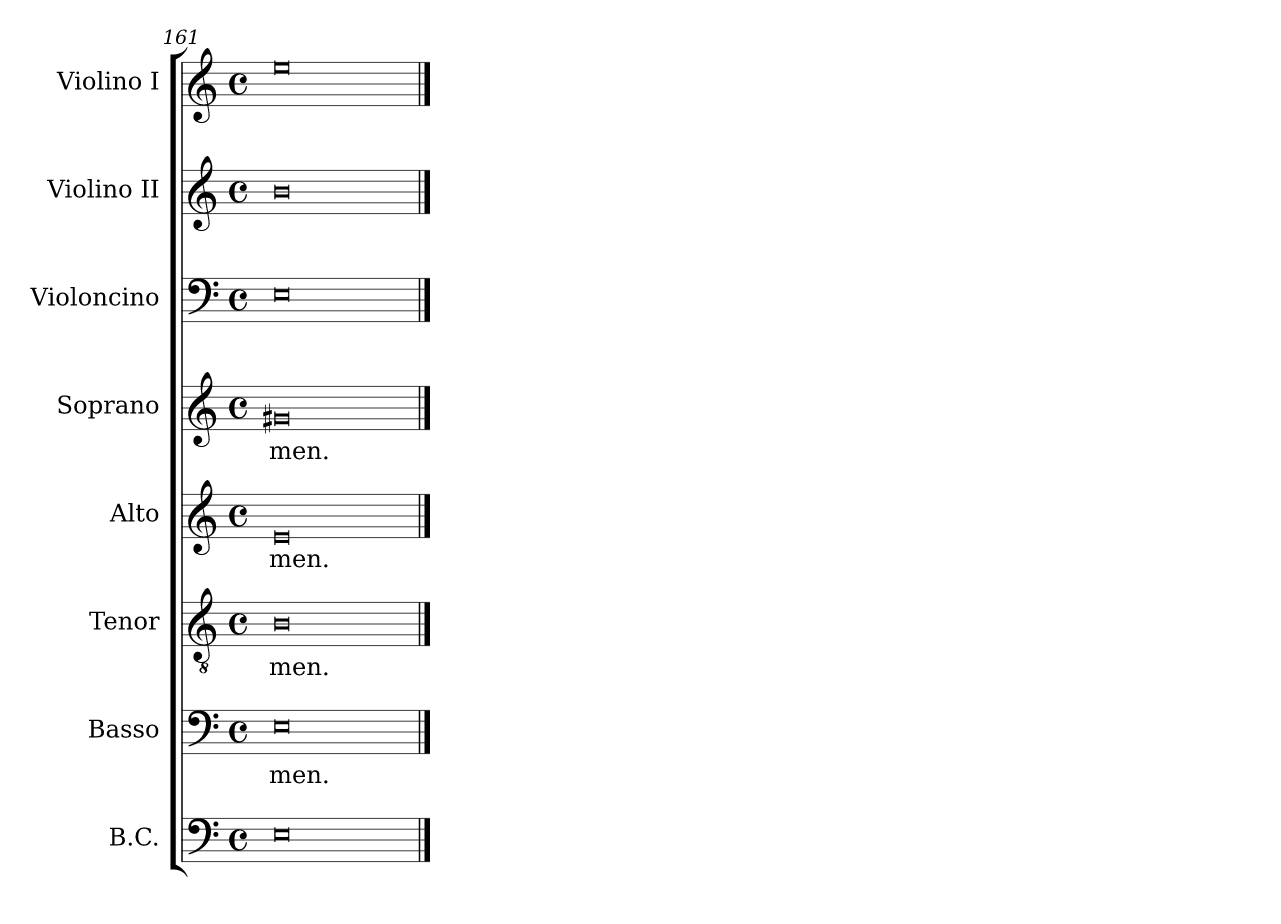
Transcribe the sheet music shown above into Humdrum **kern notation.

**kern	**kern	**text	**kern	**text	**kern	**text	**kern	**text	**kern	**kern	**kern
*part8	*part7	*part7	*part6	*part6	*part5	*part5	*part4	*part4	*part3	*part2	*part1
*staff8	*staff7	*staff7	*staff6	*staff6	*staff5	*staff5	*staff4	*staff4	*staff3	*staff2	*staff1
*I"B.C.	*I"Basso	*	*I"Tenor	*	*I"Alto	*	*I"Soprano	*	*I"Violoncino	*I"Violino II	*I"Violino I
*I'BC	*I'B	*	*I'T	*	*I'A	*	*I'S	*	*I'Vc.	*I'Vln. II	*I'Vln. I
*clefF4	*clefF4	*	*clefGv2	*	*clefG2	*	*clefG2	*	*clefF4	*clefG2	*clefG2
*k[]	*k[]	*	*k[]	*	*k[]	*	*k[]	*	*k[]	*k[]	*k[]
*C:	*C:	*	*C:	*	*C:	*	*C:	*	*C:	*C:	*C:
*M4/4	*M4/4	*	*M4/4	*	*M4/4	*	*M4/4	*	*M4/4	*M4/4	*M4/4
*met(c)	*met(c)	*	*met(c)	*	*met(c)	*	*met(c)	*	*met(c)	*met(c)	*met(c)
=161	=161	=161	=161	=161	=161	=161	=161	=161	=161	=161	=161
!	!	!LO:LY:b	!	!LO:LY:b	!	!LO:LY:b	!	!LO:LY:b	!	!	!
0E	0E	-men.	0B	-men.	0e	-men.	0g#X	-men.	0E	0b	0ee
==	==	==	==	==	==	==	==	==	==	==	==
*-	*-	*-	*-	*-	*-	*-	*-	*-	*-	*-	*-
